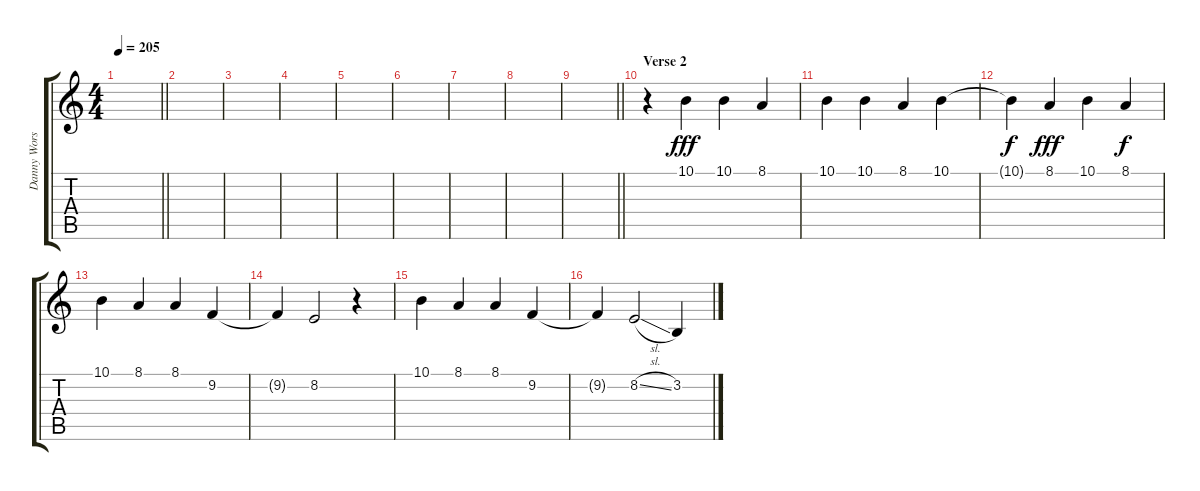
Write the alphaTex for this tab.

\track ("Danny Worsnop" "Danny Wors") {instrument flute}
\staff {score tabs}
\tuning (Db4 Ab3 E3 B2 Gb2 B1) {hide}
\ts (4 4)
\tempo 205
\clef g2
\barLineRight lightlight
\ks c
|
|
|
|
|
|
|
|
\barLineRight lightlight
|
\section ("" "Verse 2")
r.4 10.1.4{dy fff} 10.1.4 8.1.4 |
10.1.4 10.1.4 8.1.4 10.1.4 |
10.1{t}.4{dy f} 8.1.4{dy fff} 10.1.4 8.1.4{dy f} |
10.1.4 8.1.4 8.1.4 9.2.4 |
9.2{t}.4 8.2.2 r.4 |
10.1.4 8.1.4 8.1.4 9.2.4 |
9.2{t}.4 8.2{sl}.2 3.2{sl}.4
